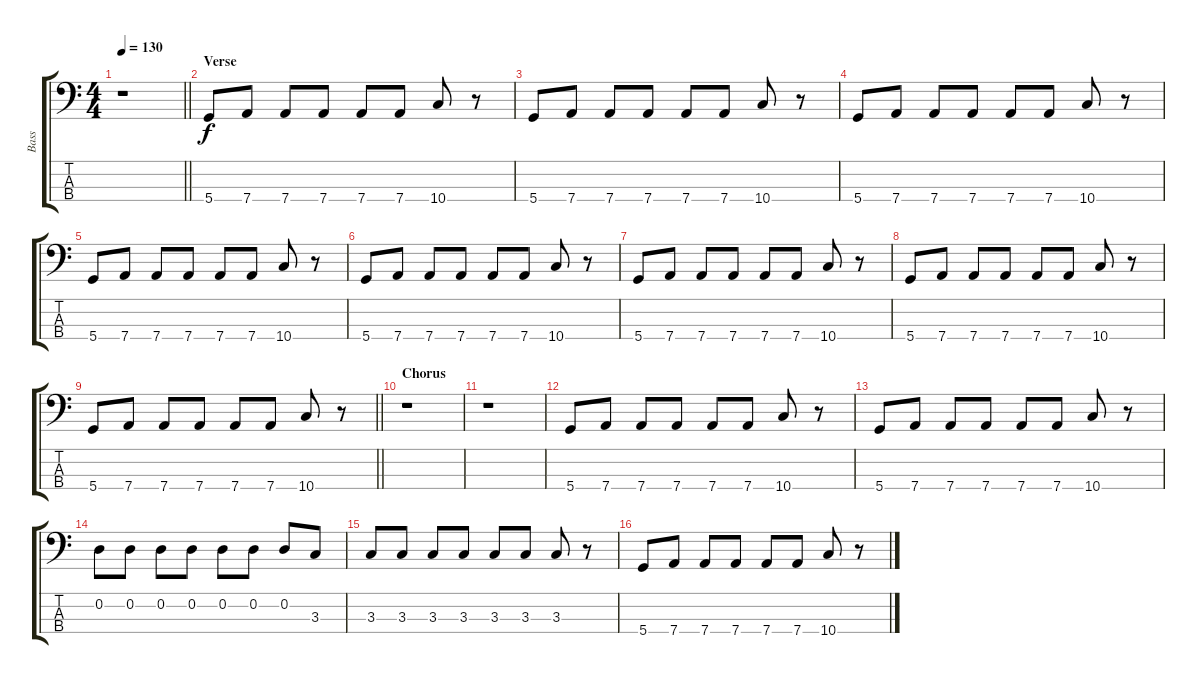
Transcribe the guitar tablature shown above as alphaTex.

\track ("Bass" "Bass") {instrument electricbassfinger}
\staff {score tabs}
\tuning (G2 D2 A1 D1) {hide}
\ts (4 4)
\tempo 130
\clef f4
\barLineRight lightlight
\ks c
r.1{dy f} |
\section ("" "Verse")
5.4.8 7.4.8 7.4.8 7.4.8 7.4.8 7.4.8 10.4.8 r.8 |
5.4.8 7.4.8 7.4.8 7.4.8 7.4.8 7.4.8 10.4.8 r.8 |
5.4.8 7.4.8 7.4.8 7.4.8 7.4.8 7.4.8 10.4.8 r.8 |
5.4.8 7.4.8 7.4.8 7.4.8 7.4.8 7.4.8 10.4.8 r.8 |
5.4.8 7.4.8 7.4.8 7.4.8 7.4.8 7.4.8 10.4.8 r.8 |
5.4.8 7.4.8 7.4.8 7.4.8 7.4.8 7.4.8 10.4.8 r.8 |
5.4.8 7.4.8 7.4.8 7.4.8 7.4.8 7.4.8 10.4.8 r.8 |
\barLineRight lightlight
5.4.8 7.4.8 7.4.8 7.4.8 7.4.8 7.4.8 10.4.8 r.8 |
\section ("" "Chorus")
r.1 |
r.1 |
5.4.8 7.4.8 7.4.8 7.4.8 7.4.8 7.4.8 10.4.8 r.8 |
5.4.8 7.4.8 7.4.8 7.4.8 7.4.8 7.4.8 10.4.8 r.8 |
0.2.8 0.2.8 0.2.8 0.2.8 0.2.8 0.2.8 0.2.8 3.3.8 |
3.3.8 3.3.8 3.3.8 3.3.8 3.3.8 3.3.8 3.3.8 r.8 |
5.4.8 7.4.8 7.4.8 7.4.8 7.4.8 7.4.8 10.4.8 r.8
